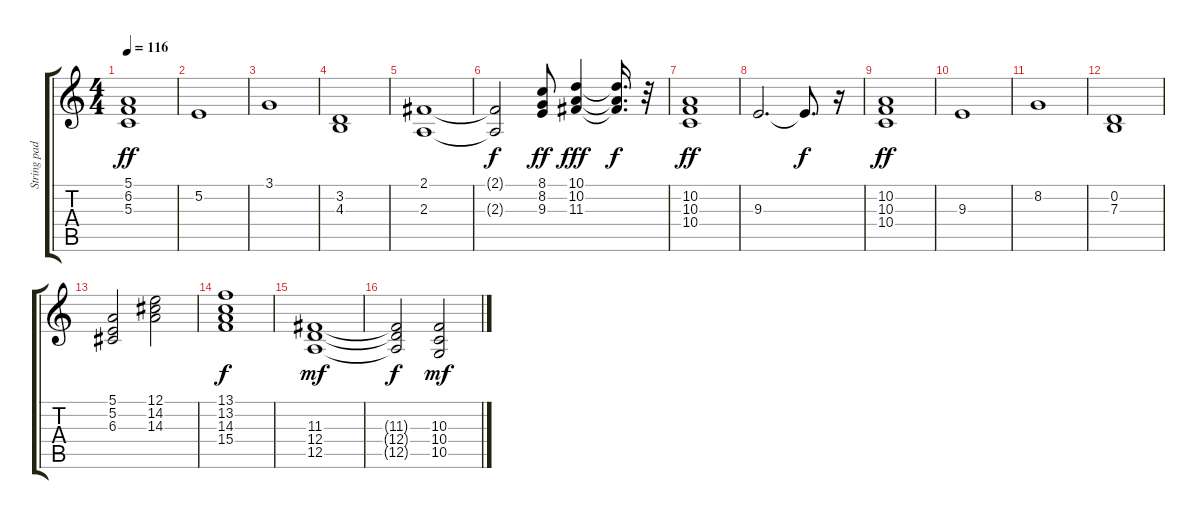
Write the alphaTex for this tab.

\track ("String pad : main" "String pad") {instrument stringensemble2}
\staff {score tabs}
\tuning (E4 B3 G3 D3 A2 E2) {hide}
\ts (4 4)
\tempo 116
\clef g2
\ks c
(5.1 6.2 5.3).1{dy ff} |
5.2.1 |
3.1.1 |
(3.2 4.3).1 |
(2.1 2.3).1 |
(2.1{t} 2.3{t}).2{dy f} (8.1 8.2 9.3).8{dy ff} (10.1 10.2 11.3).4{dy fff} (10.1{t} 10.2{t} 11.3{t}).16{d dy f} r.32 |
(10.2 10.3 10.4).1{dy ff} |
9.3.2{d} 9.3{t}.8{d dy f} r.16 |
(10.2 10.3 10.4).1{dy ff} |
9.3.1 |
8.2.1 |
(0.2 7.3).1 |
(5.1 5.2 6.3).2 (12.1 14.2 14.3).2 |
(13.1 13.2 14.3 15.4).1{dy f} |
(11.3 12.4 12.5).1{dy mf} |
(11.3{t} 12.4{t} 12.5{t}).2{dy f} (10.3 10.4 10.5).2{dy mf}
